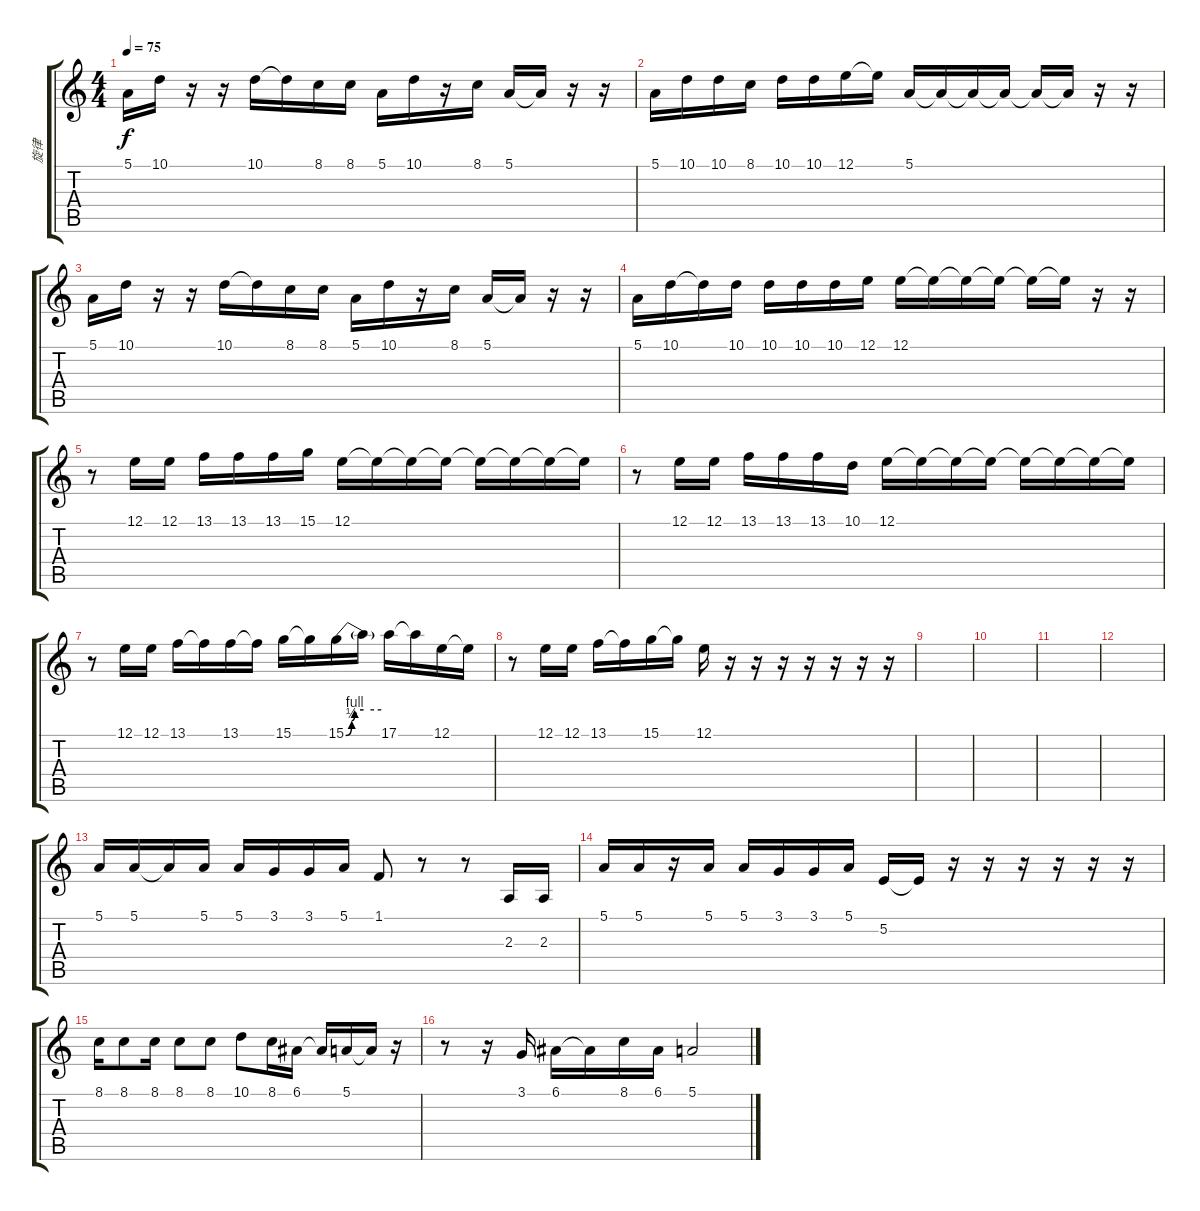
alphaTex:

\track ("旋律" "旋律") {instrument altosax}
\staff {score tabs}
\tuning (E4 B3 G3 D3 A2 E2) {hide}
\ts (4 4)
\tempo 75
\clef g2
\ks c
5.1.16{dy f} 10.1.16 r.16 r.16 10.1.16 10.1{t}.16 8.1.16 8.1.16 5.1.16 10.1.16 r.16 8.1.16 5.1.16 5.1{t}.16 r.16 r.16 |
5.1.16 10.1.16 10.1.16 8.1.16 10.1.16 10.1.16 12.1.16 12.1{t}.16 5.1.16 5.1{t}.16 5.1{t}.16 5.1{t}.16 5.1{t}.16 5.1{t}.16 r.16 r.16 |
5.1.16 10.1.16 r.16 r.16 10.1.16 10.1{t}.16 8.1.16 8.1.16 5.1.16 10.1.16 r.16 8.1.16 5.1.16 5.1{t}.16 r.16 r.16 |
5.1.16 10.1.16 10.1{t}.16 10.1.16 10.1.16 10.1.16 10.1.16 12.1.16 12.1.16 12.1{t}.16 12.1{t}.16 12.1{t}.16 12.1{t}.16 12.1{t}.16 r.16 r.16 |
r.8 12.1.16 12.1.16 13.1.16 13.1.16 13.1.16 15.1.16 12.1.16 12.1{t}.16 12.1{t}.16 12.1{t}.16 12.1{t}.16 12.1{t}.16 12.1{t}.16 12.1{t}.16 |
r.8 12.1.16 12.1.16 13.1.16 13.1.16 13.1.16 10.1.16 12.1.16 12.1{t}.16 12.1{t}.16 12.1{t}.16 12.1{t}.16 12.1{t}.16 12.1{t}.16 12.1{t}.16 |
r.8 12.1.16 12.1.16 13.1.16 13.1{t}.16 13.1.16 13.1{t}.16 15.1.16 15.1{t}.16 15.1{be (custom 0 0 10 2 15 4 30 4 60 4)}.16 15.1{t}.16 17.1.16 17.1{t}.16 12.1.16 12.1{t}.16 |
r.8 12.1.16 12.1.16 13.1.16 13.1{t}.16 15.1.16 15.1{t}.16 12.1.16 r.16 r.16 r.16 r.16 r.16 r.16 r.16 |
|
|
|
|
5.1.16 5.1.16 5.1{t}.16 5.1.16 5.1.16 3.1.16 3.1.16 5.1.16 1.1.8 r.8 r.8 2.3.16 2.3.16 |
5.1.16 5.1.16 r.16 5.1.16 5.1.16 3.1.16 3.1.16 5.1.16 5.2.16 5.2{t}.16 r.16 r.16 r.16 r.16 r.16 r.16 |
8.1.16 8.1.8 8.1.16 8.1.8 8.1.8 10.1.8 8.1.16 6.1.16 6.1{t}.16 5.1.16 5.1{t}.16 r.16 |
r.8 r.16 3.1.16 6.1.16 6.1{t}.16 8.1.16 6.1.16 5.1.2
